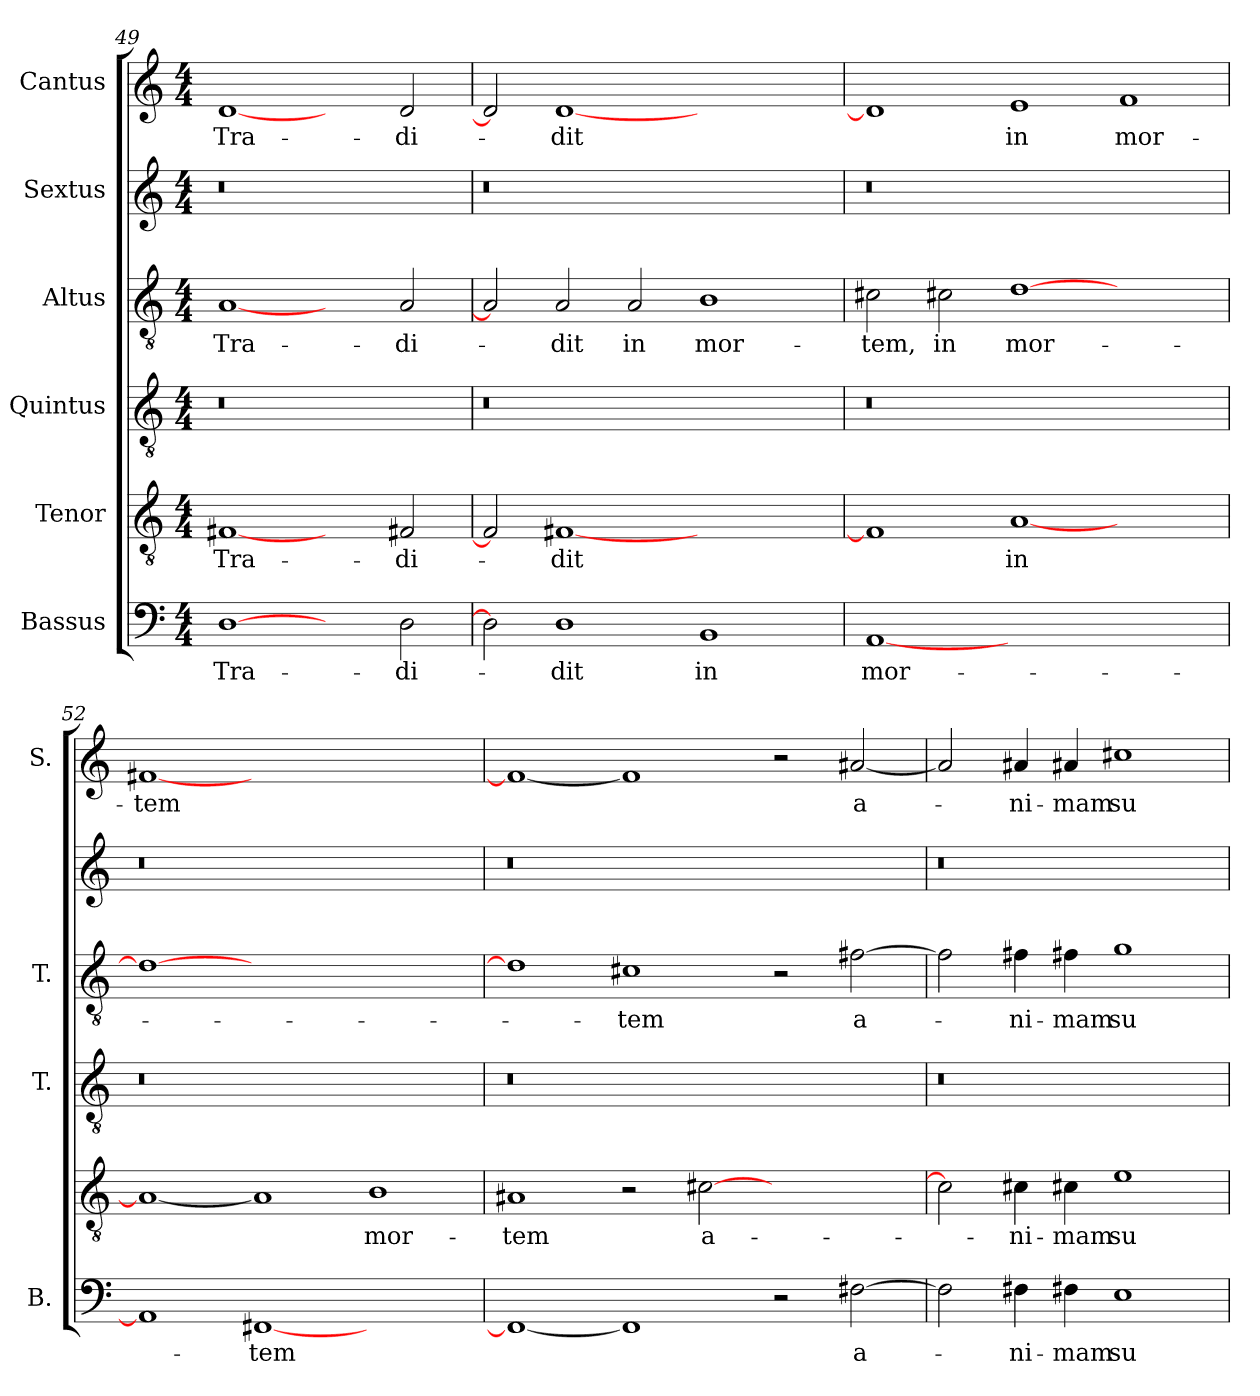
**kern	**text	**kern	**text	**kern	**kern	**text	**kern	**kern	**text
*part6	*part6	*part5	*part5	*part4	*part3	*part3	*part2	*part1	*part1
*staff6	*staff6	*staff5	*staff5	*staff4	*staff3	*staff3	*staff2	*staff1	*staff1
*I"Bassus	*	*I"Tenor	*	*I"Quintus	*I"Altus	*	*I"Sextus	*I"Cantus	*
*I'B.	*	*	*	*I'T.	*I'T.	*	*	*I'S.	*
*clefF4	*	*clefGv2	*	*clefGv2	*clefGv2	*	*clefG2	*clefG2	*
*k[]	*	*k[]	*	*k[]	*k[]	*	*k[]	*k[]	*
*C:	*	*C:	*	*C:	*C:	*	*C:	*C:	*
*M4/4	*	*M4/4	*	*M4/4	*M4/4	*	*M4/4	*M4/4	*
=49	=49	=49	=49	=49	=49	=49	=49	=49	=49
!	!	!	!	!LO:N:vis=0	!	!	!LO:N:vis=0	!	!
[1D\	Tra-	[1F#X/	Tra-	1r	[1A/	Tra-	1r	[1d/	Tra-
2ryy	.	2ryy	.	1ryy	2ryy	.	1ryy	2ryy	.
2D\	-di-	2F#X/	-di-	.	2A/	-di-	.	2d/	-di-
=50	=50	=50	=50	=50	=50	=50	=50	=50	=50
!	!	!	!	!LO:N:vis=0	!	!	!LO:N:vis=0	!	!
2D\]	.	2F#/]	.	1r	2A/]	.	1r	2d/]	.
1D\	-dit	[1F#X/	-dit	.	2A/	-dit	.	[1d/	-dit
.	.	.	.	1ryy	2A/	in	1ryy	.	.
1BB/	in	1ryy	.	.	1B\	mor-	.	1ryy	.
.	.	.	.	2ryy	.	.	2ryy	.	.
=51	=51	=51	=51	=51	=51	=51	=51	=51	=51
!	!	!	!	!LO:N:vis=0	!	!	!LO:N:vis=0	!	!
[1AA/	mor-	1F#/]	.	1r	2c#X\	-tem,	1r	1d/]	.
.	.	.	.	.	2c#X\	in	.	.	.
0ryy	.	[1A/	in	1ryy	[1d\	mor-	1ryy	1e/	in
.	.	1ryy	.	1ryy	1ryy	.	1ryy	1f/	mor-
=52	=52	=52	=52	=52	=52	=52	=52	=52	=52
!	!	!	!	!LO:N:vis=0	!	!	!LO:N:vis=0	!	!
1AA/]	.	1A/_	.	1r	1d\_	.	1r	[1f#X/	-tem
[1FF#X/	-tem	1A/]	.	1ryy	0ryy	.	1ryy	0ryy	.
1ryy	.	1B\	mor-	1ryy	.	.	1ryy	.	.
=53	=53	=53	=53	=53	=53	=53	=53	=53	=53
!	!	!	!	!LO:N:vis=0	!	!	!LO:N:vis=0	!	!
1FF#/_	.	1A#X/	-tem	1r	1d\]	.	1r	1f#/_	.
1FF#/]	.	2r	.	1ryy	1c#X\	-tem	1ryy	1f#/]	.
.	.	[2c#X\	a-	.	.	.	.	.	.
2r	.	1ryy	.	1ryy	2r	.	1ryy	2r	.
[2F#X\	a-	.	.	.	[2f#X\	a-	.	[2a#X/	a-
=54	=54	=54	=54	=54	=54	=54	=54	=54	=54
!	!	!	!	!LO:N:vis=0	!	!	!LO:N:vis=0	!	!
2F#\]	.	2c#\]	.	1r	2f#\]	.	1r	2a#/]	.
4F#X\	-ni-	4c#X\	-ni-	.	4f#X\	-ni-	.	4a#X/	-ni-
4F#X\	-mam	4c#X\	-mam	.	4f#X\	-mam	.	4a#X/	-mam
1E\	su-	1e\	su-	1ryy	1g\	su-	1ryy	1cc#X\	su-
=	=	=	=	=	=	=	=	=	=
*-	*-	*-	*-	*-	*-	*-	*-	*-	*-
